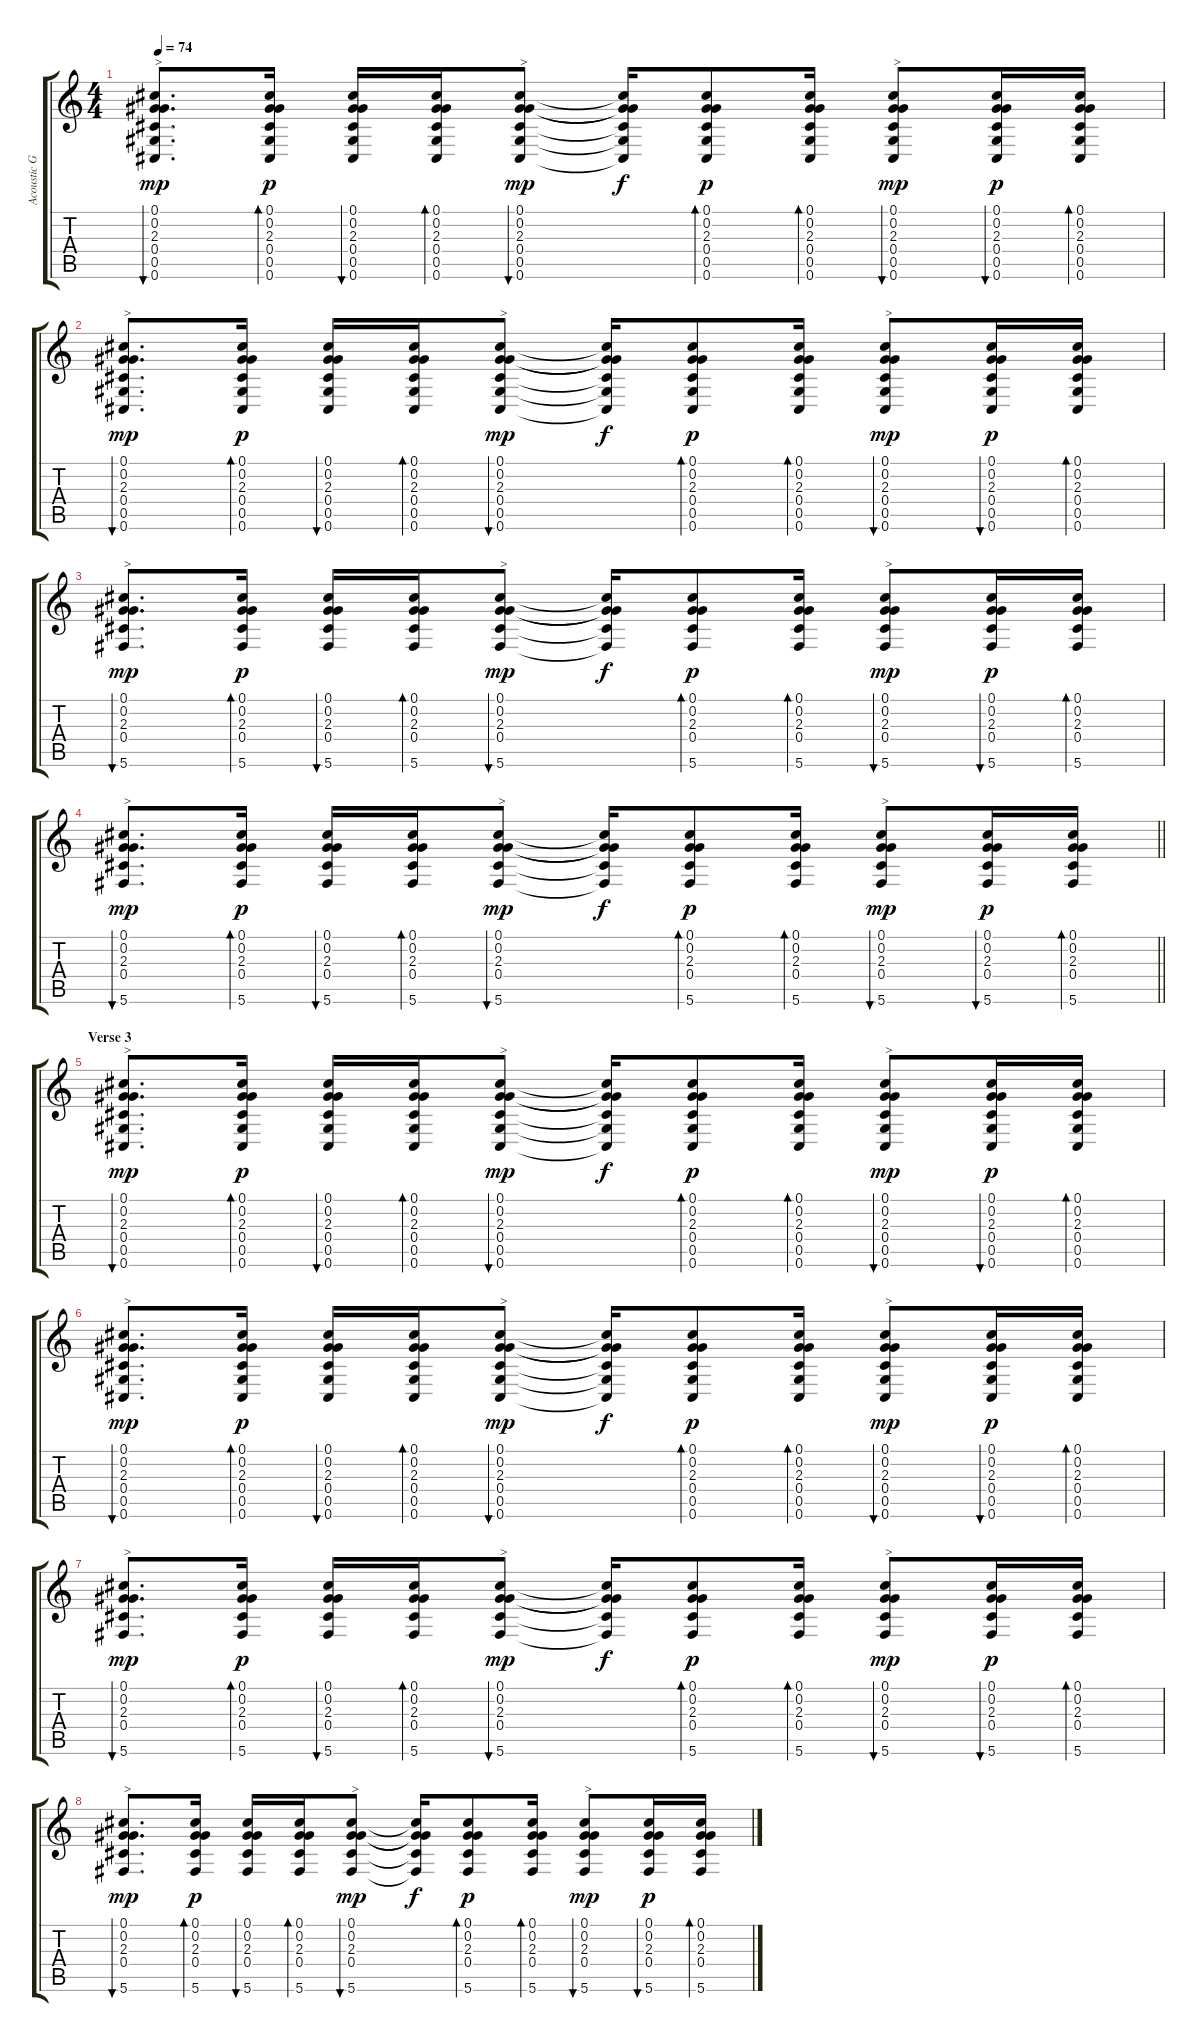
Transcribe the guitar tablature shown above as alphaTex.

\track ("Acoustic Guitar" "Acoustic G") {instrument acousticguitarsteel}
\staff {score tabs}
\tuning (Db4 Ab3 Gb3 Db3 Ab2 Db2) {hide}
\ts (4 4)
\tempo 74
\clef g2
\ks c
(0.1 0.2 2.3 0.4 0.5 0.6).8{d bu 30 txt ">" dy mp} (0.1 0.2 2.3 0.4 0.5 0.6).16{bd 30 dy p} (0.1 0.2 2.3 0.4 0.5 0.6).16{bu 30} (0.1 0.2 2.3 0.4 0.5 0.6).16{bd 30} (0.1 0.2 2.3 0.4 0.5 0.6).8{bu 30 txt ">" dy mp} (0.1{t} 0.2{t} 2.3{t} 0.4{t} 0.5{t} 0.6{t}).16{dy f} (0.1 0.2 2.3 0.4 0.5 0.6).8{bd 30 dy p} (0.1 0.2 2.3 0.4 0.5 0.6).16{bd 30} (0.1 0.2 2.3 0.4 0.5 0.6).8{bu 30 txt ">" dy mp} (0.1 0.2 2.3 0.4 0.5 0.6).16{bu 30 dy p} (0.1 0.2 2.3 0.4 0.5 0.6).16{bd 30} |
(0.1 0.2 2.3 0.4 0.5 0.6).8{d bu 30 txt ">" dy mp} (0.1 0.2 2.3 0.4 0.5 0.6).16{bd 30 dy p} (0.1 0.2 2.3 0.4 0.5 0.6).16{bu 30} (0.1 0.2 2.3 0.4 0.5 0.6).16{bd 30} (0.1 0.2 2.3 0.4 0.5 0.6).8{bu 30 txt ">" dy mp} (0.1{t} 0.2{t} 2.3{t} 0.4{t} 0.5{t} 0.6{t}).16{dy f} (0.1 0.2 2.3 0.4 0.5 0.6).8{bd 30 dy p} (0.1 0.2 2.3 0.4 0.5 0.6).16{bd 30} (0.1 0.2 2.3 0.4 0.5 0.6).8{bu 30 txt ">" dy mp} (0.1 0.2 2.3 0.4 0.5 0.6).16{bu 30 dy p} (0.1 0.2 2.3 0.4 0.5 0.6).16{bd 30} |
(0.1 0.2 2.3 0.4 5.6).8{d bu 30 txt ">" dy mp} (0.1 0.2 2.3 0.4 5.6).16{bd 30 dy p} (0.1 0.2 2.3 0.4 5.6).16{bu 30} (0.1 0.2 2.3 0.4 5.6).16{bd 30} (0.1 0.2 2.3 0.4 5.6).8{bu 30 txt ">" dy mp} (0.1{t} 0.2{t} 2.3{t} 0.4{t} 5.6{t}).16{dy f} (0.1 0.2 2.3 0.4 5.6).8{bd 30 dy p} (0.1 0.2 2.3 0.4 5.6).16{bd 30} (0.1 0.2 2.3 0.4 5.6).8{bu 30 txt ">" dy mp} (0.1 0.2 2.3 0.4 5.6).16{bu 30 dy p} (0.1 0.2 2.3 0.4 5.6).16{bd 30} |
\barLineRight lightlight
(0.1 0.2 2.3 0.4 5.6).8{d bu 30 txt ">" dy mp} (0.1 0.2 2.3 0.4 5.6).16{bd 30 dy p} (0.1 0.2 2.3 0.4 5.6).16{bu 30} (0.1 0.2 2.3 0.4 5.6).16{bd 30} (0.1 0.2 2.3 0.4 5.6).8{bu 30 txt ">" dy mp} (0.1{t} 0.2{t} 2.3{t} 0.4{t} 5.6{t}).16{dy f} (0.1 0.2 2.3 0.4 5.6).8{bd 30 dy p} (0.1 0.2 2.3 0.4 5.6).16{bd 30} (0.1 0.2 2.3 0.4 5.6).8{bu 30 txt ">" dy mp} (0.1 0.2 2.3 0.4 5.6).16{bu 30 dy p} (0.1 0.2 2.3 0.4 5.6).16{bd 30} |
\section ("" "Verse 3")
(0.1 0.2 2.3 0.4 0.5 0.6).8{d bu 30 txt ">" dy mp} (0.1 0.2 2.3 0.4 0.5 0.6).16{bd 30 dy p} (0.1 0.2 2.3 0.4 0.5 0.6).16{bu 30} (0.1 0.2 2.3 0.4 0.5 0.6).16{bd 30} (0.1 0.2 2.3 0.4 0.5 0.6).8{bu 30 txt ">" dy mp} (0.1{t} 0.2{t} 2.3{t} 0.4{t} 0.5{t} 0.6{t}).16{dy f} (0.1 0.2 2.3 0.4 0.5 0.6).8{bd 30 dy p} (0.1 0.2 2.3 0.4 0.5 0.6).16{bd 30} (0.1 0.2 2.3 0.4 0.5 0.6).8{bu 30 txt ">" dy mp} (0.1 0.2 2.3 0.4 0.5 0.6).16{bu 30 dy p} (0.1 0.2 2.3 0.4 0.5 0.6).16{bd 30} |
(0.1 0.2 2.3 0.4 0.5 0.6).8{d bu 30 txt ">" dy mp} (0.1 0.2 2.3 0.4 0.5 0.6).16{bd 30 dy p} (0.1 0.2 2.3 0.4 0.5 0.6).16{bu 30} (0.1 0.2 2.3 0.4 0.5 0.6).16{bd 30} (0.1 0.2 2.3 0.4 0.5 0.6).8{bu 30 txt ">" dy mp} (0.1{t} 0.2{t} 2.3{t} 0.4{t} 0.5{t} 0.6{t}).16{dy f} (0.1 0.2 2.3 0.4 0.5 0.6).8{bd 30 dy p} (0.1 0.2 2.3 0.4 0.5 0.6).16{bd 30} (0.1 0.2 2.3 0.4 0.5 0.6).8{bu 30 txt ">" dy mp} (0.1 0.2 2.3 0.4 0.5 0.6).16{bu 30 dy p} (0.1 0.2 2.3 0.4 0.5 0.6).16{bd 30} |
(0.1 0.2 2.3 0.4 5.6).8{d bu 30 txt ">" dy mp} (0.1 0.2 2.3 0.4 5.6).16{bd 30 dy p} (0.1 0.2 2.3 0.4 5.6).16{bu 30} (0.1 0.2 2.3 0.4 5.6).16{bd 30} (0.1 0.2 2.3 0.4 5.6).8{bu 30 txt ">" dy mp} (0.1{t} 0.2{t} 2.3{t} 0.4{t} 5.6{t}).16{dy f} (0.1 0.2 2.3 0.4 5.6).8{bd 30 dy p} (0.1 0.2 2.3 0.4 5.6).16{bd 30} (0.1 0.2 2.3 0.4 5.6).8{bu 30 txt ">" dy mp} (0.1 0.2 2.3 0.4 5.6).16{bu 30 dy p} (0.1 0.2 2.3 0.4 5.6).16{bd 30} |
(0.1 0.2 2.3 0.4 5.6).8{d bu 30 txt ">" dy mp} (0.1 0.2 2.3 0.4 5.6).16{bd 30 dy p} (0.1 0.2 2.3 0.4 5.6).16{bu 30} (0.1 0.2 2.3 0.4 5.6).16{bd 30} (0.1 0.2 2.3 0.4 5.6).8{bu 30 txt ">" dy mp} (0.1{t} 0.2{t} 2.3{t} 0.4{t} 5.6{t}).16{dy f} (0.1 0.2 2.3 0.4 5.6).8{bd 30 dy p} (0.1 0.2 2.3 0.4 5.6).16{bd 30} (0.1 0.2 2.3 0.4 5.6).8{bu 30 txt ">" dy mp} (0.1 0.2 2.3 0.4 5.6).16{bu 30 dy p} (0.1 0.2 2.3 0.4 5.6).16{bd 30}
